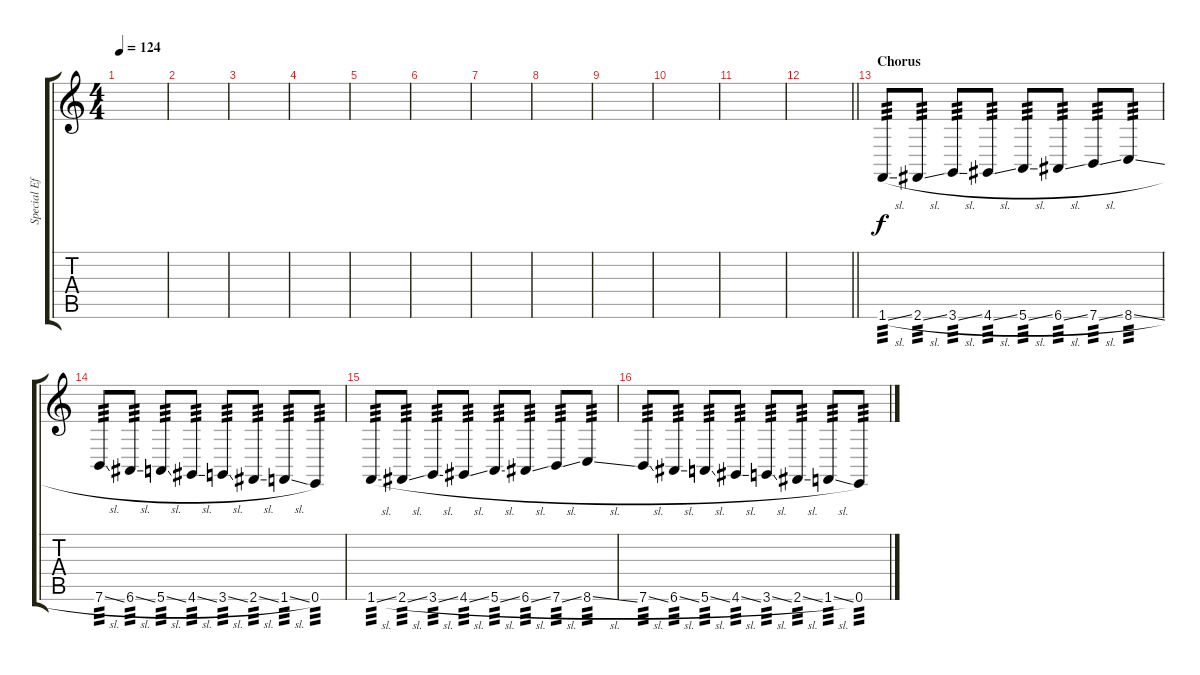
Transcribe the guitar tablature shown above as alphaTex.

\track ("Special Effects" "Special Ef") {instrument celesta}
\staff {score tabs}
\tuning (E4 B3 G3 D3 A2 E2) {hide}
\ts (4 4)
\tempo 124
\clef g2
\ks c
|
|
|
|
|
|
|
|
|
|
|
\barLineRight lightlight
|
\section ("" "Chorus")
1.6{sl}.8{tp 3} 2.6{sl}.8{tp 3} 3.6{sl}.8{tp 3} 4.6{sl}.8{tp 3} 5.6{sl}.8{tp 3} 6.6{sl}.8{tp 3} 7.6{sl}.8{tp 3} 8.6{sl}.8{tp 3} |
7.6{sl}.8{tp 3} 6.6{sl}.8{tp 3} 5.6{sl}.8{tp 3} 4.6{sl}.8{tp 3} 3.6{sl}.8{tp 3} 2.6{sl}.8{tp 3} 1.6{sl}.8{tp 3} 0.6.8{tp 3} |
1.6{sl}.8{tp 3} 2.6{sl}.8{tp 3} 3.6{sl}.8{tp 3} 4.6{sl}.8{tp 3} 5.6{sl}.8{tp 3} 6.6{sl}.8{tp 3} 7.6{sl}.8{tp 3} 8.6{sl}.8{tp 3} |
7.6{sl}.8{tp 3} 6.6{sl}.8{tp 3} 5.6{sl}.8{tp 3} 4.6{sl}.8{tp 3} 3.6{sl}.8{tp 3} 2.6{sl}.8{tp 3} 1.6{sl}.8{tp 3} 0.6.8{tp 3}
